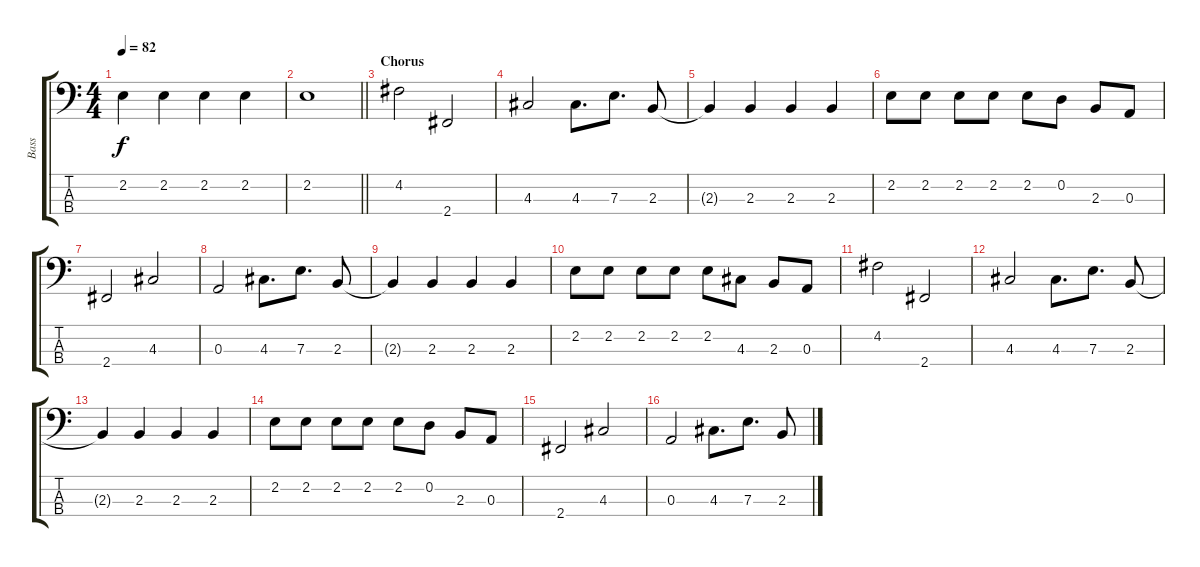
\track ("Bass" "Bass") {instrument electricbassfinger}
\staff {score tabs}
\tuning (G2 D2 A1 E1) {hide}
\ts (4 4)
\tempo 82
\clef f4
\ks c
2.2.4{dy f} 2.2.4 2.2.4 2.2.4 |
\barLineRight lightlight
2.2.1 |
\section ("" "Chorus")
4.2.2 2.4.2 |
4.3.2 4.3.8{d} 7.3.8{d} 2.3.8 |
2.3{t}.4 2.3.4 2.3.4 2.3.4 |
2.2.8 2.2.8 2.2.8 2.2.8 2.2.8 0.2.8 2.3.8 0.3.8 |
2.4.2 4.3.2 |
0.3.2 4.3.8{d} 7.3.8{d} 2.3.8 |
2.3{t}.4 2.3.4 2.3.4 2.3.4 |
2.2.8 2.2.8 2.2.8 2.2.8 2.2.8 4.3.8 2.3.8 0.3.8 |
4.2.2 2.4.2 |
4.3.2 4.3.8{d} 7.3.8{d} 2.3.8 |
2.3{t}.4 2.3.4 2.3.4 2.3.4 |
2.2.8 2.2.8 2.2.8 2.2.8 2.2.8 0.2.8 2.3.8 0.3.8 |
2.4.2 4.3.2 |
0.3.2 4.3.8{d} 7.3.8{d} 2.3.8
